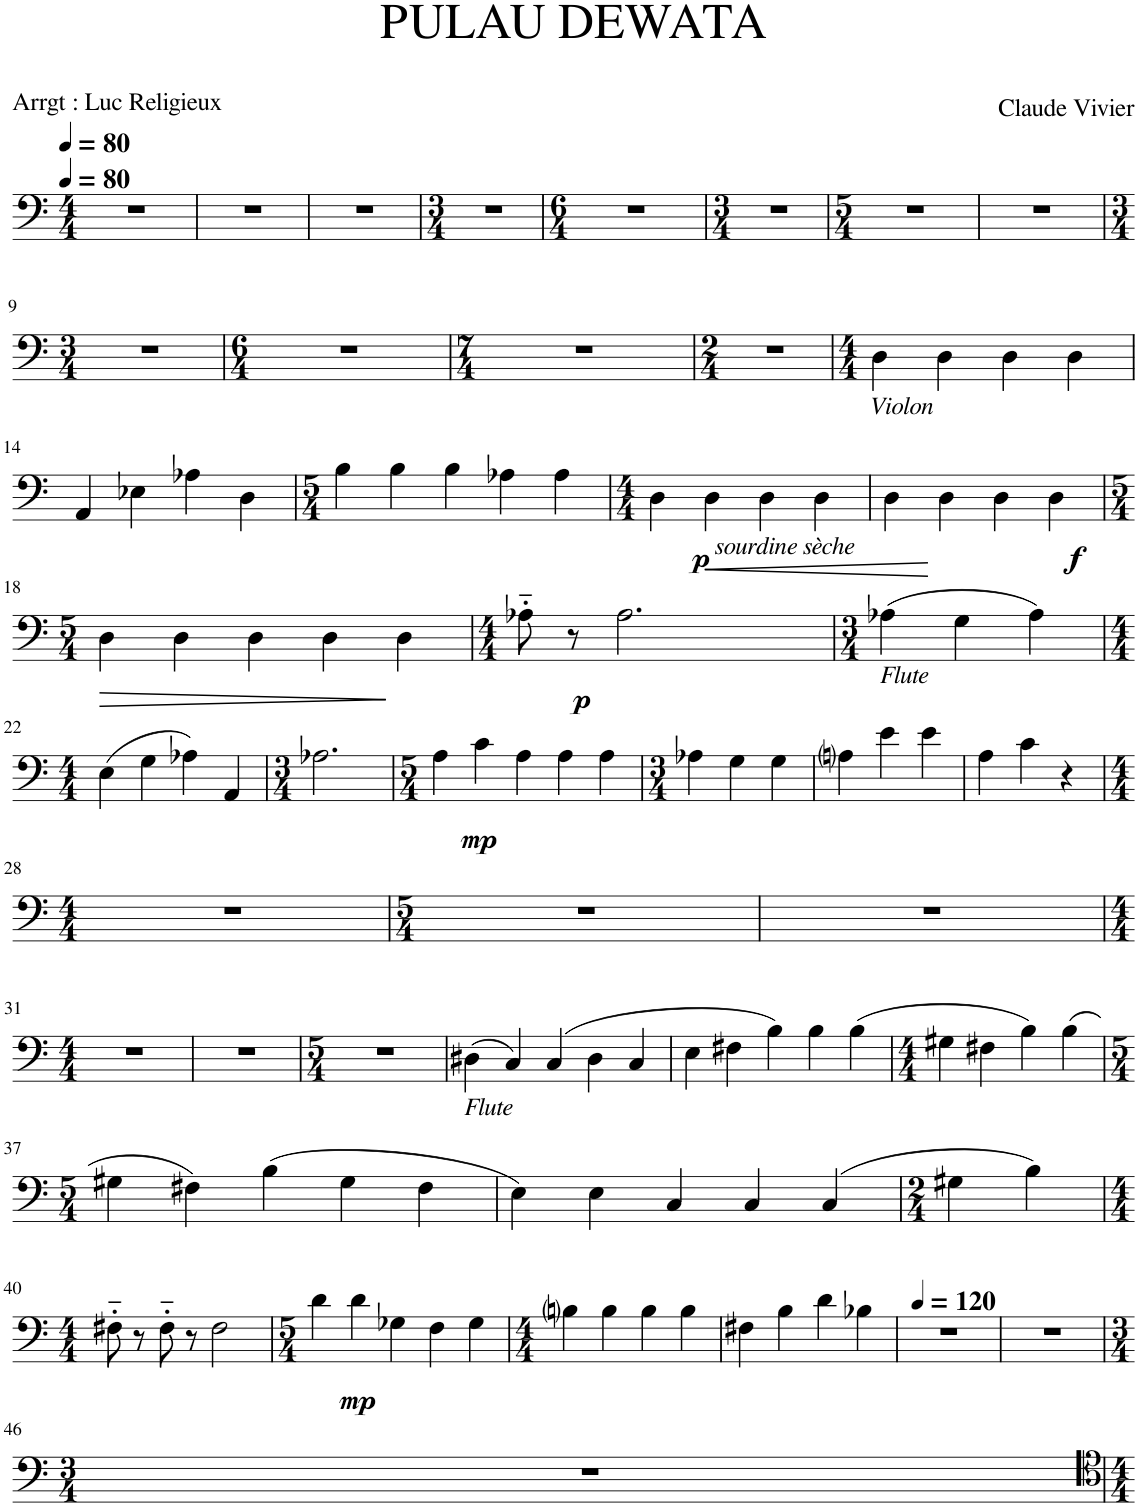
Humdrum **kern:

**kern	**dynam
*part1	*part1
*staff1	*staff1
*I"Trombone	*
*I'Trb	*
*clefF4	*
*k[]	*
*M4/4	*
*MM80	*
=1	=1
1r	.
=2	=2
1r	.
=3	=3
1r	.
=4	=4
*M3/4	*
2.r	.
=5	=5
*M6/4	*
1.r	.
=6	=6
*M3/4	*
2.r	.
=7	=7
*M5/4	*
4%5r	.
=8	=8
4%5r	.
!!LO:LB:g=z
=9	=9
*M3/4	*
2.r	.
=10	=10
*M6/4	*
1.r	.
=11	=11
*M7/4	*
1..r	.
=12	=12
*M2/4	*
2r	.
=13	=13
*M4/4	*
!LO:TX:b:i:t=Violon	!
4D\	.
4D\	.
4D\	.
4D\	.
!!LO:LB:g=z
=14	=14
4AA/	.
4E-X\	.
4A-X\	.
4D\	.
=15	=15
*M5/4	*
4B\	.
4B\	.
4B\	.
4A-X\	.
4A-\	.
=16	=16
*M4/4	*
!LO:TX:b:i:t=sourdine sèche	!
!	!LO:DY:b
4D\	p
!	!LO:HP:b
4D\	<
4D\	.
4D\	.
=17	=17
4D\	.
4D\	[
!	!LO:DY:b
4D\	f
4D\	.
!!LO:LB:g=z
=18	=18
*M5/4	*
!	!LO:HP:b
4D\	>
4D\	.
4D\	.
4D\	.
4D\	]
=19	=19
*M4/4	*
!	!LO:DY:b
8A-X'~\	p
8r	.
2.A-\	.
=20-	=20-
1ryy	.
=21	=21
*M3/4	*
!LO:TX:b:i:t=Flute	!
(4A-X\	.
4G\	.
4A-\)	.
!!LO:LB:g=z
=22	=22
*M4/4	*
(4E\	.
4G\	.
4A-X\)	.
4AA/	.
=23	=23
*M3/4	*
2.A-X\	.
=24	=24
*M5/4	*
!	!LO:DY:b
4A\	mp
4c\	.
4A\	.
4A\	.
4A\	.
=25	=25
*M3/4	*
4A-X\	.
4G\	.
4G\	.
=26	=26
4Ani\	.
4e\	.
4e\	.
=27	=27
4A\	.
4c\	.
4r	.
!!LO:LB:g=z
=28	=28
*M4/4	*
1r	.
=29	=29
*M5/4	*
4%5r	.
=30	=30
4%5r	.
!!LO:LB:g=z
=31	=31
*M4/4	*
1r	.
=32	=32
1r	.
=33	=33
*M5/4	*
4%5r	.
=34	=34
!LO:TX:b:i:t=Flute	!
(4D#X\	.
4C/)	.
(4C/	.
4D#\	.
4C/	.
=35	=35
4E\	.
4F#X\	.
4B\)	.
4B\	.
(4B\	.
=36	=36
*M4/4	*
4G#X\	.
4F#X\	.
4B\)	.
(4B\	.
!!LO:LB:g=z
=37	=37
*M5/4	*
4G#X\	.
4F#X\)	.
(4B\	.
4G#\	.
4F#\	.
=38	=38
4E\)	.
4E\	.
4C/	.
4C/	.
(4C/	.
=39	=39
*M2/4	*
4G#X\	.
4B\)	.
!!LO:LB:g=z
=40	=40
*M4/4	*
8F#X'~\	.
8r	.
8F#'~\	.
8r	.
2F#\	.
=41	=41
*M5/4	*
!	!LO:DY:b
4d\	mp
4d\	.
4G-X\	.
4F\	.
4G-\	.
=42	=42
*M4/4	*
4Bni\	.
4B\	.
4B\	.
4B\	.
=43	=43
4F#X\	.
4B\	.
4d\	.
4B-X\	.
=44	=44
*MM120	*
1r	.
=45	=45
1r	.
!!LO:LB:g=z
=46	=46
*M3/4	*
2.r	.
=	=
*-	*-
